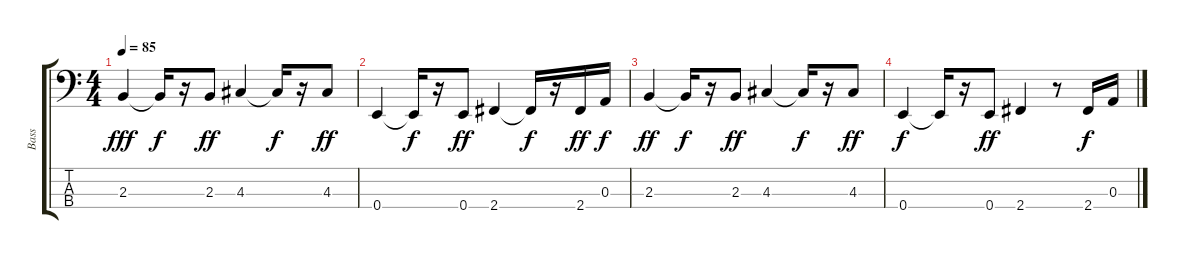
\track ("Bass" "Bass") {instrument electricbassfinger}
\staff {score tabs}
\tuning (G2 D2 A1 E1) {hide}
\ts (4 4)
\tempo 85
\clef f4
\ks c
2.3.4{dy fff volume 15} 2.3{t}.16{dy f} r.16 2.3.8{dy ff volume 15} 4.3.4{volume 15} 4.3{t}.16{dy f} r.16 4.3.8{dy ff volume 13} |
0.4.4{volume 13} 0.4{t}.16{dy f} r.16 0.4.8{dy ff volume 12} 2.4.4{volume 11} 2.4{t}.16{dy f} r.16 2.4.16{dy ff volume 10} 0.3.16{dy f volume 10} |
2.3.4{dy ff volume 10} 2.3{t}.16{dy f} r.16 2.3.8{dy ff volume 8} 4.3.4{volume 8} 4.3{t}.16{dy f} r.16 4.3.8{dy ff volume 7} |
0.4.4{dy f volume 6} 0.4{t}.16 r.16 0.4.8{dy ff volume 4} 2.4.4{volume 4} r.8 2.4.16{dy f volume 2} 0.3.16{volume 2}
